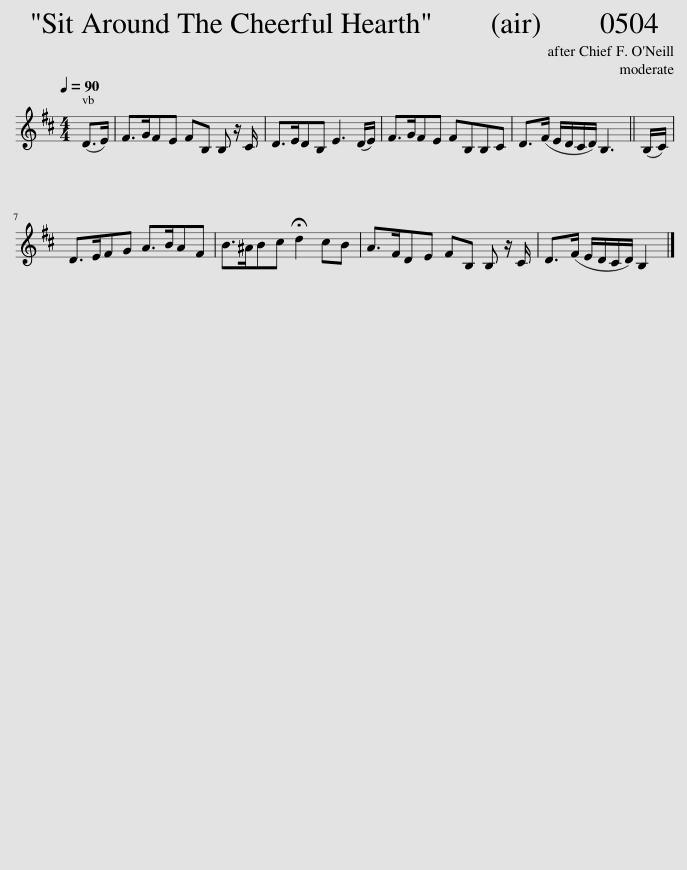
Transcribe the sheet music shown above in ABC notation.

X:1
L:1/8
Q:1/4=90
M:4/4
I:linebreak $
K:D
V:1 treble
V:1
 (D>E) | F>GFE FB, B, z/ C/ | D>EDB, E3 (D/E/) | F>GFE FB,B,C | D>(F E/D/C/D/) B,3 || %5
 (B,/C/) |$ D>EFG A>BAF | B>^ABc !fermata!d2 cB | A>FDE FB, B, z/ C/ | D>(F E/D/C/D/) B,2 |] %10
